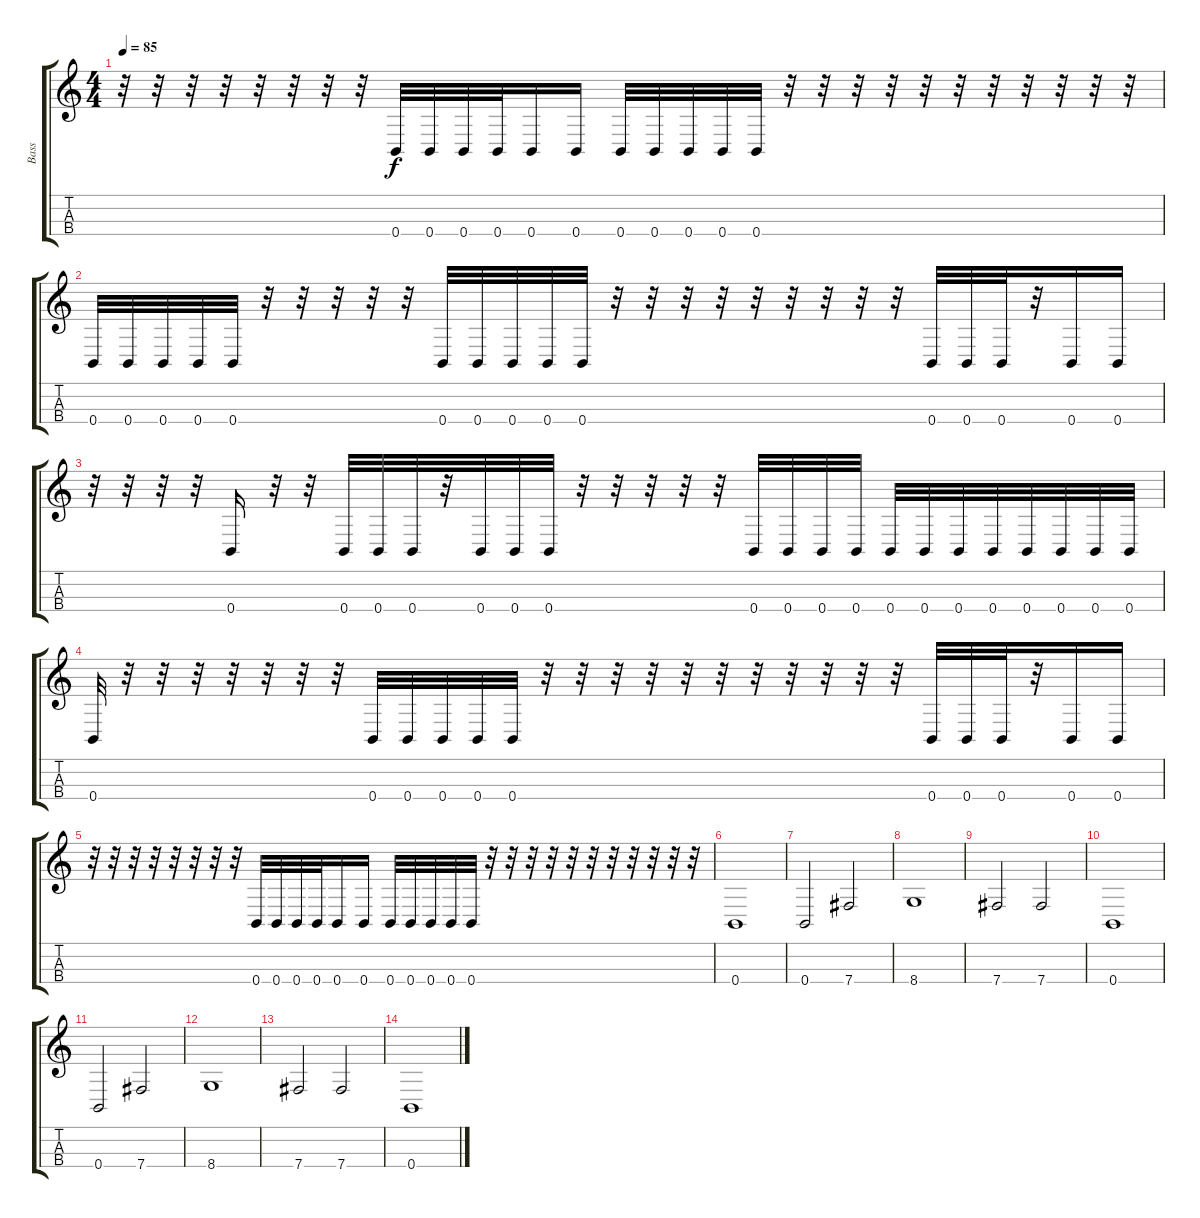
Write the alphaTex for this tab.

\track ("Bass" "Bass") {instrument electricbasspick}
\staff {score tabs}
\tuning (E3 B2 Gb2 B1) {hide}
\ts (4 4)
\tempo 85
\clef g2
\ks c
r.32{dy f} r.32 r.32 r.32 r.32 r.32 r.32 r.32 0.4.32 0.4.32 0.4.32 0.4.32 0.4.16 0.4.16 0.4.32 0.4.32 0.4.32 0.4.32 0.4.32 r.32 r.32 r.32 r.32 r.32 r.32 r.32 r.32 r.32 r.32 r.32 |
0.4.32 0.4.32 0.4.32 0.4.32 0.4.32 r.32 r.32 r.32 r.32 r.32 0.4.32 0.4.32 0.4.32 0.4.32 0.4.32 r.32 r.32 r.32 r.32 r.32 r.32 r.32 r.32 r.32 0.4.32 0.4.32 0.4.32 r.32 0.4.16 0.4.16 |
r.32 r.32 r.32 r.32 0.4.16 r.32 r.32 0.4.32 0.4.32 0.4.32 r.32 0.4.32 0.4.32 0.4.32 r.32 r.32 r.32 r.32 r.32 0.4.32 0.4.32 0.4.32 0.4.32 0.4.32 0.4.32 0.4.32 0.4.32 0.4.32 0.4.32 0.4.32 0.4.32 |
0.4.32 r.32 r.32 r.32 r.32 r.32 r.32 r.32 0.4.32 0.4.32 0.4.32 0.4.32 0.4.32 r.32 r.32 r.32 r.32 r.32 r.32 r.32 r.32 r.32 r.32 r.32 0.4.32 0.4.32 0.4.32 r.32 0.4.16 0.4.16 |
r.32 r.32 r.32 r.32 r.32 r.32 r.32 r.32 0.4.32 0.4.32 0.4.32 0.4.32 0.4.16 0.4.16 0.4.32 0.4.32 0.4.32 0.4.32 0.4.32 r.32 r.32 r.32 r.32 r.32 r.32 r.32 r.32 r.32 r.32 r.32 |
0.4.1 |
0.4.2 7.4.2 |
8.4.1 |
7.4.2 7.4.2 |
0.4.1 |
0.4.2 7.4.2 |
8.4.1 |
7.4.2 7.4.2 |
0.4.1
